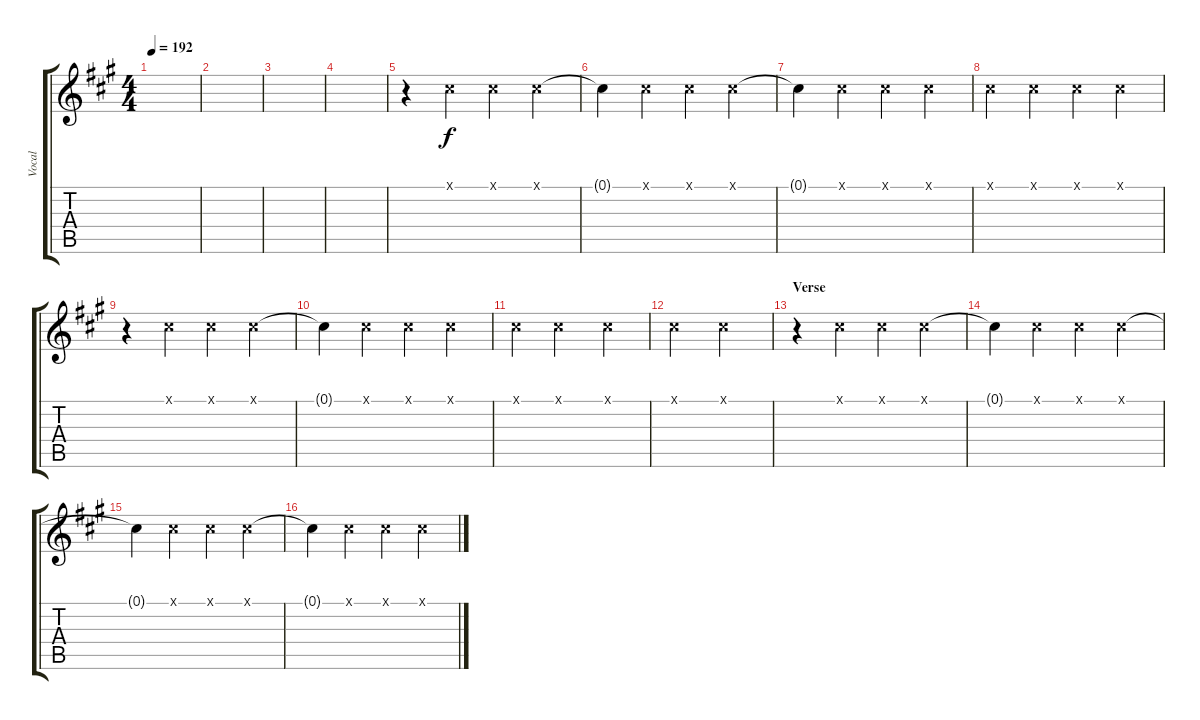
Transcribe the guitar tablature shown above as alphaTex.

\track ("Vocal" "Vocal") {instrument distortionguitar}
\staff {score tabs}
\tuning (Db4 Ab3 E3 B2 Gb2 B1) {hide}
\ts (4 4)
\tempo 192
\clef g2
\ks a
|
|
|
|
r.4 0.1{x}.4{lyrics (0 "") lyrics (1 "") lyrics (2 "") lyrics (3 "") lyrics (4 "")} 0.1{x}.4{lyrics (0 "") lyrics (1 "") lyrics (2 "") lyrics (3 "") lyrics (4 "")} 0.1{x}.4{lyrics (0 "") lyrics (1 "") lyrics (2 "") lyrics (3 "") lyrics (4 "")} |
0.1{t}.4{lyrics (0 "") lyrics (1 "") lyrics (2 "") lyrics (3 "") lyrics (4 "")} 0.1{x}.4{lyrics (0 "") lyrics (1 "") lyrics (2 "") lyrics (3 "") lyrics (4 "")} 0.1{x}.4{lyrics (0 "") lyrics (1 "") lyrics (2 "") lyrics (3 "") lyrics (4 "")} 0.1{x}.4{lyrics (0 "") lyrics (1 "") lyrics (2 "") lyrics (3 "") lyrics (4 "")} |
0.1{t}.4{lyrics (0 "") lyrics (1 "") lyrics (2 "") lyrics (3 "") lyrics (4 "")} 0.1{x}.4{lyrics (0 "") lyrics (1 "") lyrics (2 "") lyrics (3 "") lyrics (4 "")} 0.1{x}.4{lyrics (0 "") lyrics (1 "") lyrics (2 "") lyrics (3 "") lyrics (4 "")} 0.1{x}.4{lyrics (0 "") lyrics (1 "") lyrics (2 "") lyrics (3 "") lyrics (4 "")} |
0.1{x}.4{lyrics (0 "") lyrics (1 "") lyrics (2 "") lyrics (3 "") lyrics (4 "")} 0.1{x}.4{lyrics (0 "") lyrics (1 "") lyrics (2 "") lyrics (3 "") lyrics (4 "")} 0.1{x}.4{lyrics (0 "") lyrics (1 "") lyrics (2 "") lyrics (3 "") lyrics (4 "")} 0.1{x}.4{lyrics (0 "") lyrics (1 "") lyrics (2 "") lyrics (3 "") lyrics (4 "")} |
r.4 0.1{x}.4{lyrics (0 "") lyrics (1 "") lyrics (2 "") lyrics (3 "") lyrics (4 "")} 0.1{x}.4{lyrics (0 "") lyrics (1 "") lyrics (2 "") lyrics (3 "") lyrics (4 "")} 0.1{x}.4{lyrics (0 "") lyrics (1 "") lyrics (2 "") lyrics (3 "") lyrics (4 "")} |
0.1{t}.4{lyrics (0 "") lyrics (1 "") lyrics (2 "") lyrics (3 "") lyrics (4 "")} 0.1{x}.4{lyrics (0 "") lyrics (1 "") lyrics (2 "") lyrics (3 "") lyrics (4 "")} 0.1{x}.4{lyrics (0 "") lyrics (1 "") lyrics (2 "") lyrics (3 "") lyrics (4 "")} 0.1{x}.4{lyrics (0 "") lyrics (1 "") lyrics (2 "") lyrics (3 "") lyrics (4 "")} |
0.1{x}.4{lyrics (0 "") lyrics (1 "") lyrics (2 "") lyrics (3 "") lyrics (4 "")} 0.1{x}.2{lyrics (0 "") lyrics (1 "") lyrics (2 "") lyrics (3 "") lyrics (4 "")} 0.1{x}.4{lyrics (0 "") lyrics (1 "") lyrics (2 "") lyrics (3 "") lyrics (4 "")} |
0.1{x}.2{lyrics (0 "") lyrics (1 "") lyrics (2 "") lyrics (3 "") lyrics (4 "")} 0.1{x}.2{lyrics (0 "") lyrics (1 "") lyrics (2 "") lyrics (3 "") lyrics (4 "")} |
\section ("" "Verse")
r.4 0.1{x}.4{lyrics (0 "") lyrics (1 "") lyrics (2 "") lyrics (3 "") lyrics (4 "")} 0.1{x}.4{lyrics (0 "") lyrics (1 "") lyrics (2 "") lyrics (3 "") lyrics (4 "")} 0.1{x}.4{lyrics (0 "") lyrics (1 "") lyrics (2 "") lyrics (3 "") lyrics (4 "")} |
0.1{t}.4{lyrics (0 "") lyrics (1 "") lyrics (2 "") lyrics (3 "") lyrics (4 "")} 0.1{x}.4{lyrics (0 "") lyrics (1 "") lyrics (2 "") lyrics (3 "") lyrics (4 "")} 0.1{x}.4{lyrics (0 "") lyrics (1 "") lyrics (2 "") lyrics (3 "") lyrics (4 "")} 0.1{x}.4{lyrics (0 "") lyrics (1 "") lyrics (2 "") lyrics (3 "") lyrics (4 "")} |
0.1{t}.4{lyrics (0 "") lyrics (1 "") lyrics (2 "") lyrics (3 "") lyrics (4 "")} 0.1{x}.4{lyrics (0 "") lyrics (1 "") lyrics (2 "") lyrics (3 "") lyrics (4 "")} 0.1{x}.4{lyrics (0 "") lyrics (1 "") lyrics (2 "") lyrics (3 "") lyrics (4 "")} 0.1{x}.4{lyrics (0 "") lyrics (1 "") lyrics (2 "") lyrics (3 "") lyrics (4 "")} |
0.1{t}.4{lyrics (0 "") lyrics (1 "") lyrics (2 "") lyrics (3 "") lyrics (4 "")} 0.1{x}.4{lyrics (0 "") lyrics (1 "") lyrics (2 "") lyrics (3 "") lyrics (4 "")} 0.1{x}.4{lyrics (0 "") lyrics (1 "") lyrics (2 "") lyrics (3 "") lyrics (4 "")} 0.1{x}.4{lyrics (0 "") lyrics (1 "") lyrics (2 "") lyrics (3 "") lyrics (4 "")}
